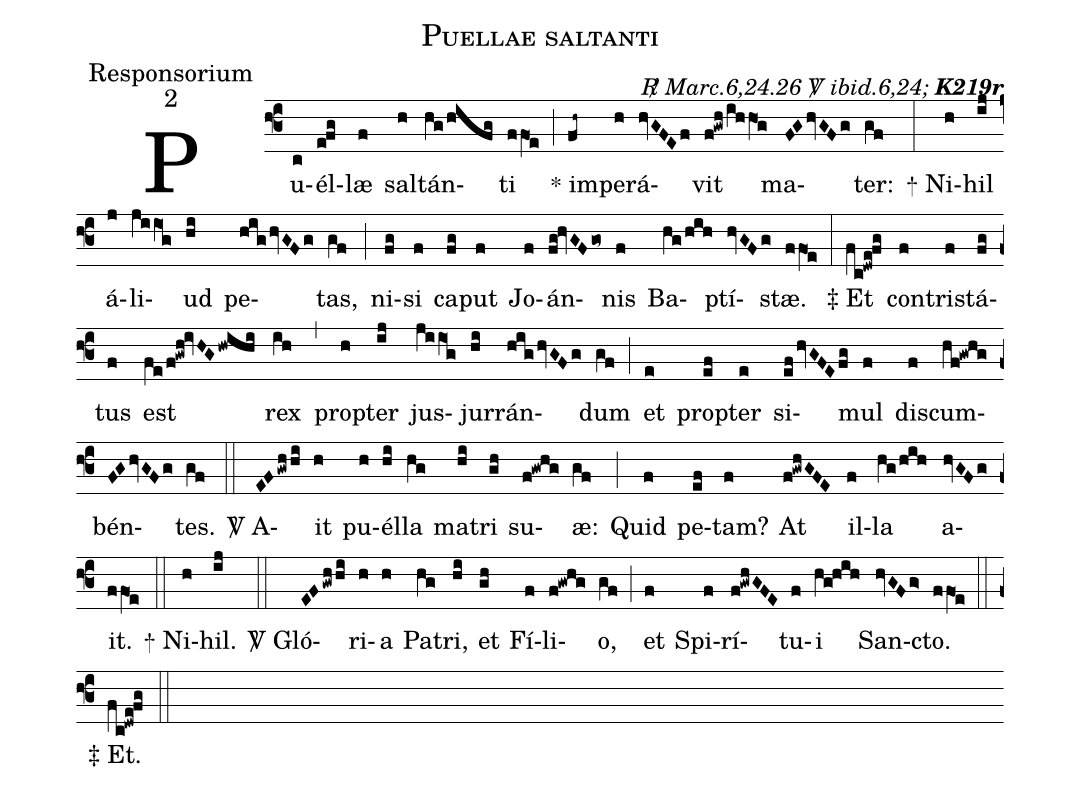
name:Puellae saltanti;
office-part:Responsorium;
mode:2;
commentary:{\itshape\mdseries \Rbar\  Marc.6,24.26 \Vbar\   ibid.6,24;\/} {\bfseries K219r};
%%
(f3) Pu(c)él(efg)læ(f) sal(h)tán(hg/hifg)ti(ffO1e) (;)
<sp>*</sp> im(fh~)pe(h)rá(hvGFEf)vit(f!gwh/ihhO1g) ma(FGhvGFg)ter:(gf) (:)
<sp>+</sp> Ni(h)hil(ij) á(j)li(jiiO1g)ud(hi) pe(highvGFg)tas,(gf) (;)
ni(fg)si(f) ca(fg)put(f) Jo(f)án(fg!hvGFgo~)nis(f) Ba(hg/hih)ptí(hvGFg)stæ.(ffO1e) (:)
<v>\ddag\ </v> Et(fc!dwe!fg) con(f)tri(f)stá(fg)tus(f) est(fe/f!gwh!ivHGhwihi) rex(ih) (,)
pro(h)pter(ij) jus(jiiO1g)jur(hi)rán(highvGFg)dum(gf) (;)
et(e) pro(ef)pter(e) si(efhvGFEfg)mul(f) dis(f)cum(hf!gwhg)bén(FGhvGFg)tes.(gf) (::)
<sp>V/</sp> A(EFgwhhi)it(h) pu(h)él(hi)la(hg) ma(hi)tri(gh) su(f!gwhg)æ:(gf) (;)
Quid(f) pe(ef)tam?(f) At(f!gwhGFE) il(f)la(hg/hih) a(hvGFg)it.(ffO1e) (::)
<sp>+</sp> Ni(h)hil.(ij) (::)
 <sp>V/</sp> Gló(EFgwhhi)ri(h)a(h) Pa(hg)tri,(hi) et(gh) Fí(f)li(f!gwhg)o,(gf) (;)
et(f) Spi(f)rí(f!gwhGFE)tu(f)i(hg@hih) San(hvGFg>)cto.(ffO1!e) (::)
<v>\ddag\ </v> Et.(fc!dwe!fg) (::)
